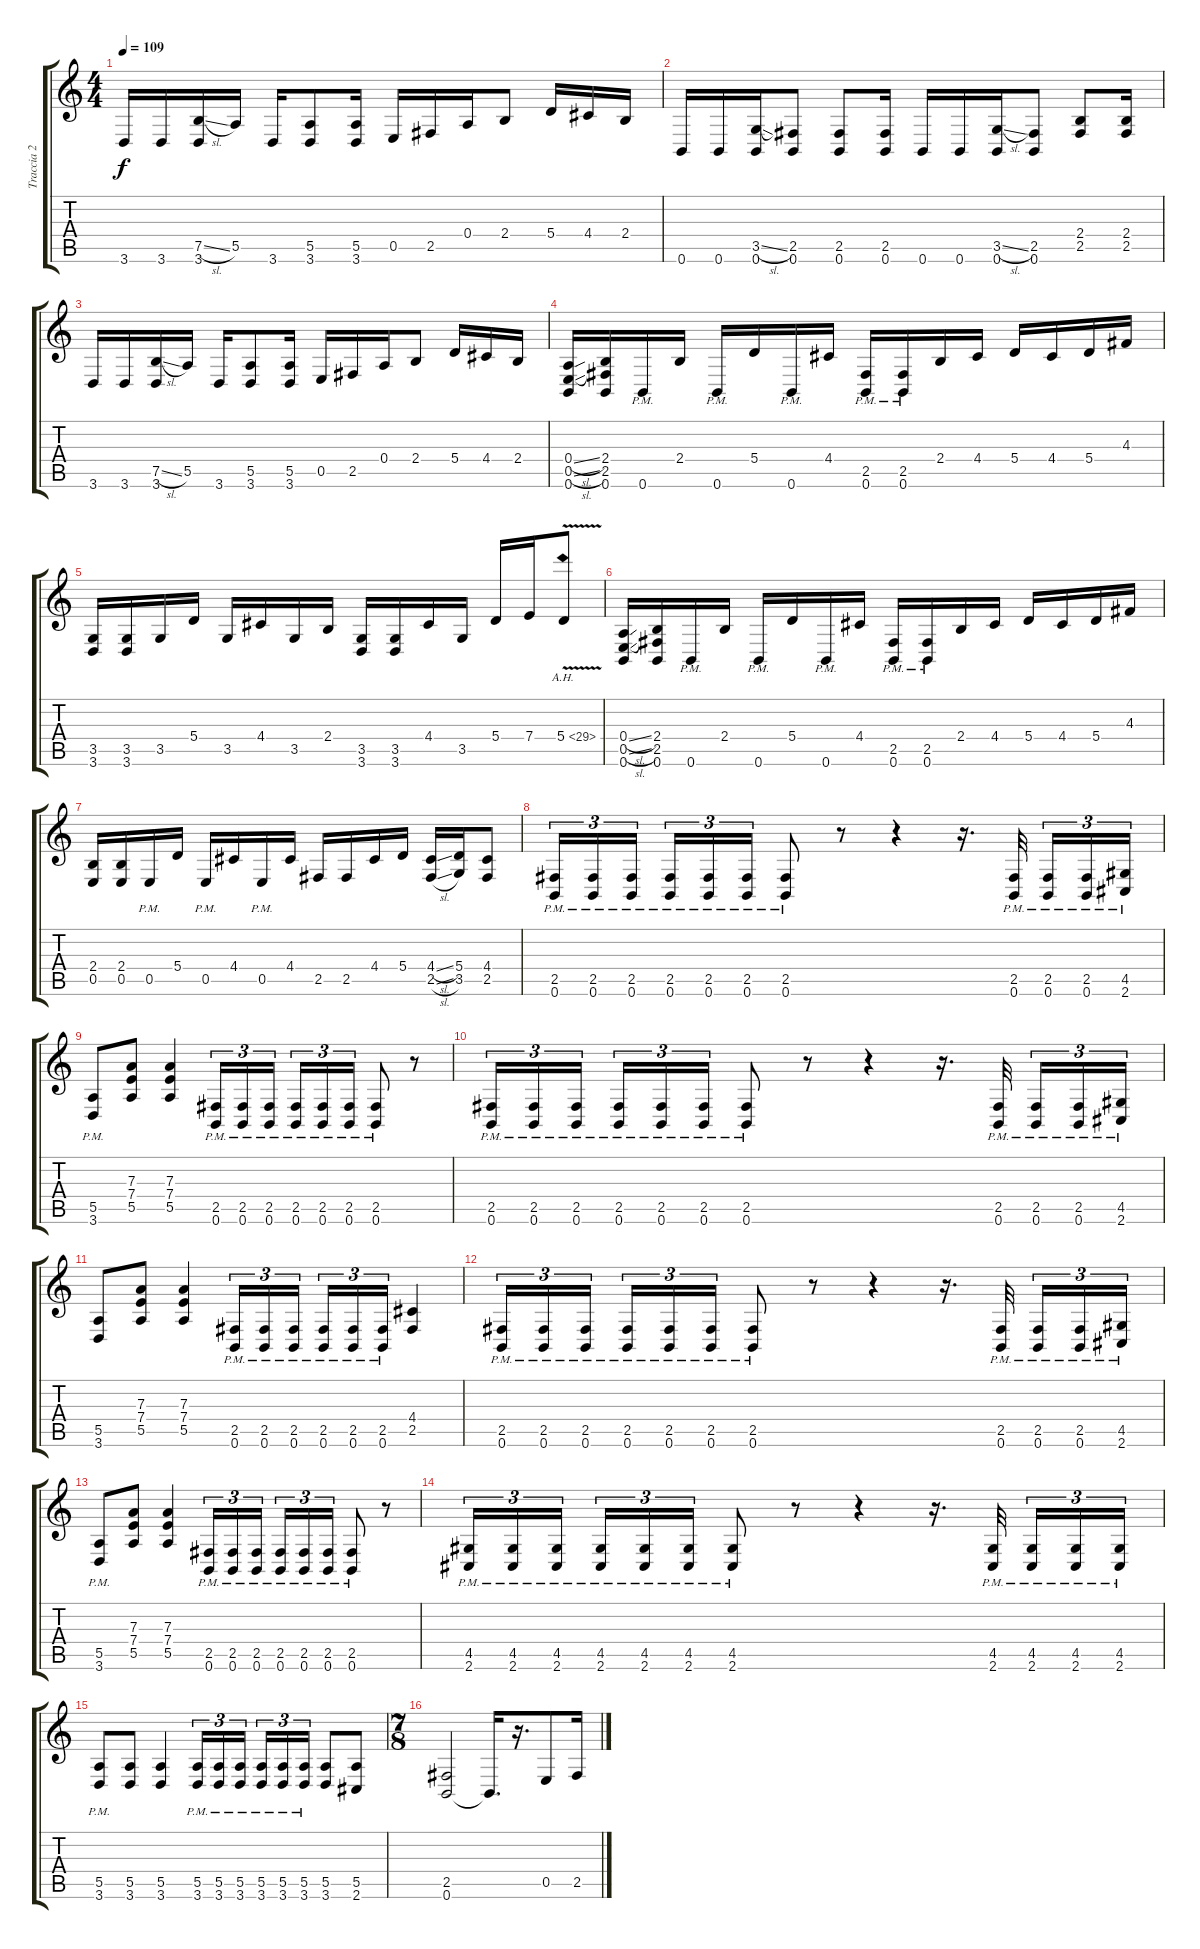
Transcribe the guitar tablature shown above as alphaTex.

\track ("Traccia 2" "Traccia 2") {instrument overdrivenguitar}
\staff {score tabs}
\tuning (B3 G3 D3 A2 E2 B1) {hide}
\ts (4 4)
\tempo 109
\clef g2
\ks c
3.6.16{dy f} 3.6.16 (7.5{sl} 3.6).16 5.5.16 3.6.16 (5.5 3.6).8 (5.5 3.6).16 0.5.16 2.5.16 0.4.16 2.4.8 5.4.16 4.4.16 2.4.16 |
0.6.16 0.6.16 (3.5{sl} 0.6).16 (2.5 0.6).8 (2.5 0.6).8 (2.5 0.6).16 0.6.16 0.6.16 (3.5{sl} 0.6).16 (2.5 0.6).8 (2.4 2.5).8 (2.4 2.5).16 |
3.6.16 3.6.16 (7.5{sl} 3.6).16 5.5.16 3.6.16 (5.5 3.6).8 (5.5 3.6).16 0.5.16 2.5.16 0.4.16 2.4.8 5.4.16 4.4.16 2.4.16 |
(0.4{sl} 0.5{sl} 0.6).16 (2.4 2.5 0.6).16 0.6{pm}.16 2.4.16 0.6{pm}.16 5.4.16 0.6{pm}.16 4.4.16 (2.5{pm} 0.6{pm}).16 (2.5{pm} 0.6{pm}).16 2.4.16 4.4.16 5.4.16 4.4.16 5.4.16 4.3.16 |
(3.5 3.6).16 (3.5 3.6).16 3.5.16 5.4.16 3.5.16 4.4.16 3.5.16 2.4.16 (3.5 3.6).16 (3.5 3.6).16 4.4.16 3.5.16 5.4.16 7.4.16 5.4{ah 24 v}.8 |
(0.4{sl} 0.5{sl} 0.6).16 (2.4 2.5 0.6).16 0.6{pm}.16 2.4.16 0.6{pm}.16 5.4.16 0.6{pm}.16 4.4.16 (2.5{pm} 0.6{pm}).16 (2.5{pm} 0.6{pm}).16 2.4.16 4.4.16 5.4.16 4.4.16 5.4.16 4.3.16 |
(2.4 0.5).16 (2.4 0.5).16 0.5{pm}.16 5.4.16 0.5{pm}.16 4.4.16 0.5{pm}.16 4.4.16 2.5.16 2.5.16 4.4.16 5.4.16 (4.4{sl} 2.5{sl}).16 (5.4 3.5).16 (4.4 2.5).8 |
(2.5{pm} 0.6{pm}).16{tu (3 2)} (2.5{pm} 0.6{pm}).16{tu (3 2)} (2.5{pm} 0.6{pm}).16{tu (3 2) beam splitsecondary} (2.5{pm} 0.6{pm}).16{tu (3 2)} (2.5{pm} 0.6{pm}).16{tu (3 2)} (2.5{pm} 0.6{pm}).16{tu (3 2)} (2.5{pm} 0.6{pm}).8 r.8 r.4 r.16{d} (2.5{pm} 0.6{pm}).32{beam splitsecondary} (2.5{pm} 0.6{pm}).16{tu (3 2)} (2.5{pm} 0.6{pm}).16{tu (3 2)} (4.5{pm} 2.6{pm}).16{tu (3 2)} |
(5.5{pm} 3.6{pm}).8 (7.3 7.4 5.5).8 (7.3 7.4 5.5).4 (2.5{pm} 0.6{pm}).16{tu (3 2)} (2.5{pm} 0.6{pm}).16{tu (3 2)} (2.5{pm} 0.6{pm}).16{tu (3 2) beam splitsecondary} (2.5{pm} 0.6{pm}).16{tu (3 2)} (2.5{pm} 0.6{pm}).16{tu (3 2)} (2.5{pm} 0.6{pm}).16{tu (3 2)} (2.5{pm} 0.6{pm}).8 r.8 |
(2.5{pm} 0.6{pm}).16{tu (3 2)} (2.5{pm} 0.6{pm}).16{tu (3 2)} (2.5{pm} 0.6{pm}).16{tu (3 2) beam splitsecondary} (2.5{pm} 0.6{pm}).16{tu (3 2)} (2.5{pm} 0.6{pm}).16{tu (3 2)} (2.5{pm} 0.6{pm}).16{tu (3 2)} (2.5{pm} 0.6{pm}).8 r.8 r.4 r.16{d} (2.5{pm} 0.6{pm}).32{beam splitsecondary} (2.5{pm} 0.6{pm}).16{tu (3 2)} (2.5{pm} 0.6{pm}).16{tu (3 2)} (4.5{pm} 2.6{pm}).16{tu (3 2)} |
(5.5 3.6).8 (7.3 7.4 5.5).8 (7.3 7.4 5.5).4 (2.5{pm} 0.6{pm}).16{tu (3 2)} (2.5{pm} 0.6{pm}).16{tu (3 2)} (2.5{pm} 0.6{pm}).16{tu (3 2) beam splitsecondary} (2.5{pm} 0.6{pm}).16{tu (3 2)} (2.5{pm} 0.6{pm}).16{tu (3 2)} (2.5{pm} 0.6{pm}).16{tu (3 2)} (4.4 2.5).4 |
(2.5{pm} 0.6{pm}).16{tu (3 2)} (2.5{pm} 0.6{pm}).16{tu (3 2)} (2.5{pm} 0.6{pm}).16{tu (3 2) beam splitsecondary} (2.5{pm} 0.6{pm}).16{tu (3 2)} (2.5{pm} 0.6{pm}).16{tu (3 2)} (2.5{pm} 0.6{pm}).16{tu (3 2)} (2.5{pm} 0.6{pm}).8 r.8 r.4 r.16{d} (2.5{pm} 0.6{pm}).32{beam splitsecondary} (2.5{pm} 0.6{pm}).16{tu (3 2)} (2.5{pm} 0.6{pm}).16{tu (3 2)} (4.5{pm} 2.6{pm}).16{tu (3 2)} |
(5.5{pm} 3.6{pm}).8 (7.3 7.4 5.5).8 (7.3 7.4 5.5).4 (2.5{pm} 0.6{pm}).16{tu (3 2)} (2.5{pm} 0.6{pm}).16{tu (3 2)} (2.5{pm} 0.6{pm}).16{tu (3 2) beam splitsecondary} (2.5{pm} 0.6{pm}).16{tu (3 2)} (2.5{pm} 0.6{pm}).16{tu (3 2)} (2.5{pm} 0.6{pm}).16{tu (3 2)} (2.5{pm} 0.6{pm}).8 r.8 |
(4.5{pm} 2.6{pm}).16{tu (3 2) instrument overdrivenguitar} (4.5{pm} 2.6{pm}).16{tu (3 2)} (4.5{pm} 2.6{pm}).16{tu (3 2) beam splitsecondary} (4.5{pm} 2.6{pm}).16{tu (3 2)} (4.5{pm} 2.6{pm}).16{tu (3 2)} (4.5{pm} 2.6{pm}).16{tu (3 2)} (4.5{pm} 2.6{pm}).8 r.8 r.4 r.16{d} (4.5{pm} 2.6{pm}).32{beam splitsecondary} (4.5{pm} 2.6{pm}).16{tu (3 2)} (4.5{pm} 2.6{pm}).16{tu (3 2)} (4.5{pm} 2.6{pm}).16{tu (3 2)} |
(5.5{pm} 3.6{pm}).8 (5.5 3.6).8 (5.5 3.6).4 (5.5{pm} 3.6{pm}).16{tu (3 2)} (5.5{pm} 3.6{pm}).16{tu (3 2)} (5.5{pm} 3.6{pm}).16{tu (3 2) beam splitsecondary} (5.5{pm} 3.6{pm}).16{tu (3 2)} (5.5{pm} 3.6{pm}).16{tu (3 2)} (5.5{pm} 3.6{pm}).16{tu (3 2)} (5.5 3.6).8 (5.5 2.6).8 |
\ts (7 8)
(2.5 0.6).2 0.6{t}.16{d} r.16{d} 0.5.8 2.5.16
